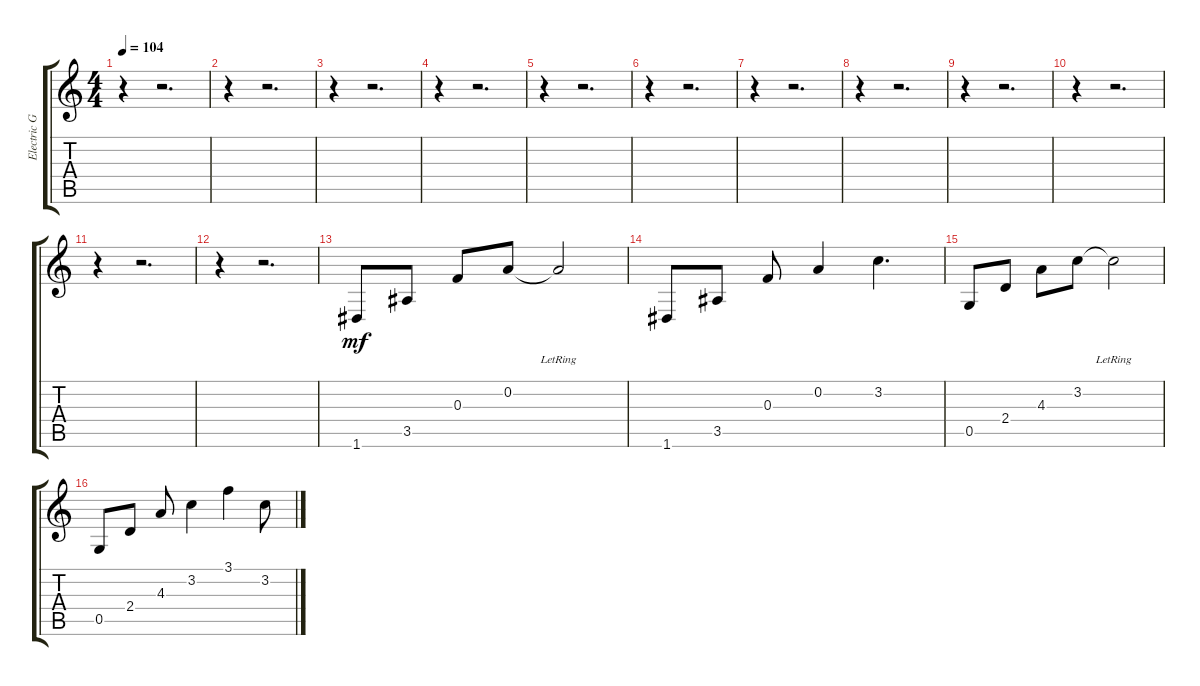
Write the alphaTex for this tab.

\track ("Electric Guitar" "Electric G") {instrument overdrivenguitar}
\staff {score tabs}
\tuning (D4 A3 F3 C3 G2 D2) {hide}
\ts (4 4)
\tempo 104
\clef g2
\ks c
r.4{dy mf} r.2{d} |
r.4 r.2{d} |
r.4 r.2{d} |
r.4 r.2{d} |
r.4 r.2{d} |
r.4 r.2{d} |
r.4 r.2{d} |
r.4 r.2{d} |
r.4 r.2{d} |
r.4 r.2{d} |
r.4 r.2{d} |
r.4 r.2{d} |
1.6.8 3.5.8 0.3.8 0.2.8 0.2{lr t}.2 |
1.6.8 3.5.8 0.3.8 0.2.4 3.2.4{d} |
0.5.8 2.4.8 4.3.8 3.2.8 3.2{lr t}.2 |
0.5.8 2.4.8 4.3.8 3.2.4 3.1.4 3.2.8
